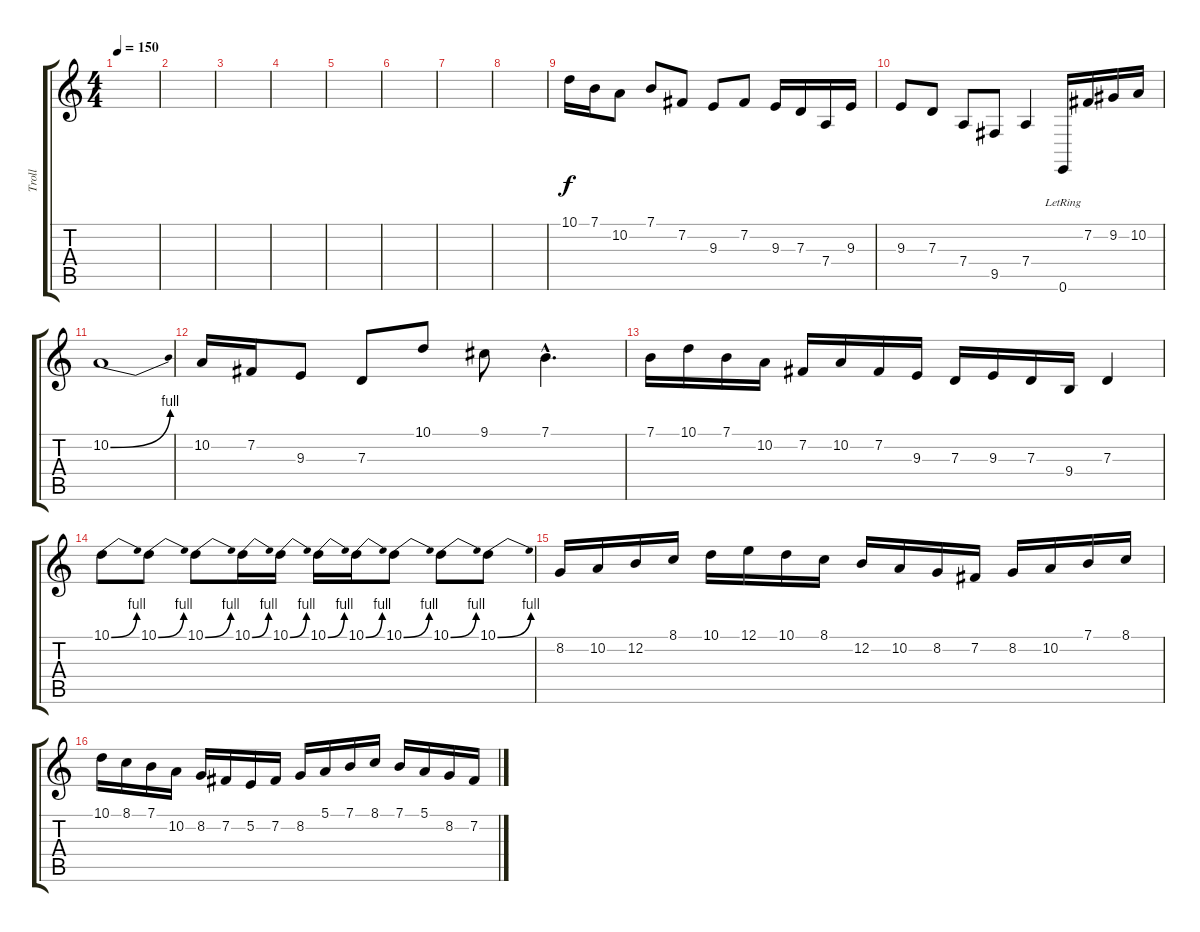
\track ("Troll" "Troll") {instrument orchestralharp}
\staff {score tabs}
\tuning (E4 B3 G3 D3 A2 E2) {hide}
\ts (4 4)
\tempo 150
\clef g2
\ks c
|
|
|
|
|
|
|
|
10.1.16 7.1.16 10.2.8 7.1.8 7.2.8 9.3.8 7.2.8 9.3.16 7.3.16 7.4.16 9.3.16 |
9.3.8 7.3.8 7.4.8 9.5.8 7.4.4 0.6{lr}.16 7.2.16 9.2.16 10.2.16 |
10.2{be (bend 0 0 60 4)}.1 |
10.2.16 7.2.16 9.3.8 7.3.8 10.1.8 9.1.8 7.1{hac}.4{d} |
7.1.16 10.1.16 7.1.16 10.2.16 7.2.16 10.2.16 7.2.16 9.3.16 7.3.16 9.3.16 7.3.16 9.4.16 7.3.4 |
10.1{be (bend 0 0 60 4)}.8 10.1{be (bend 0 0 60 4)}.8 10.1{be (bend 0 0 60 4)}.8 10.1{be (bend 0 0 60 4)}.16 10.1{be (bend 0 0 60 4)}.16 10.1{be (bend 0 0 60 4)}.16 10.1{be (bend 0 0 60 4)}.16 10.1{be (bend 0 0 60 4)}.8 10.1{be (bend 0 0 60 4)}.8 10.1{be (bend 0 0 60 4)}.8 |
8.2.16 10.2.16 12.2.16 8.1.16 10.1.16 12.1.16 10.1.16 8.1.16 12.2.16 10.2.16 8.2.16 7.2.16 8.2.16 10.2.16 7.1.16 8.1.16 |
10.1.16 8.1.16 7.1.16 10.2.16 8.2.16 7.2.16 5.2.16 7.2.16 8.2.16 5.1.16 7.1.16 8.1.16 7.1.16 5.1.16 8.2.16 7.2.16
